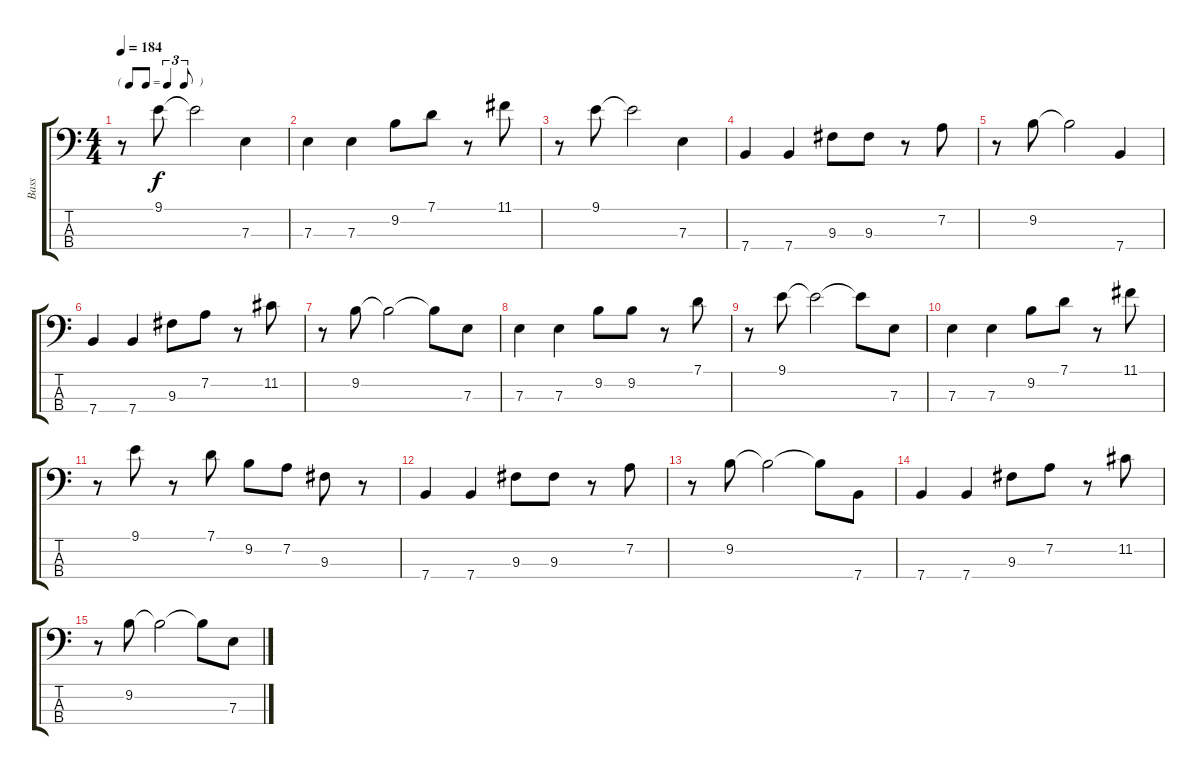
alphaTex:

\track ("Bass" "Bass") {instrument electricbassfinger}
\staff {score tabs}
\tuning (G2 D2 A1 E1) {hide}
\ts (4 4)
\tf triplet8th
\tempo 184
\clef f4
\ks c
r.8{dy f} 9.1.8 9.1{t}.2 7.3.4 |
7.3.4{volume 6} 7.3.4 9.2.8 7.1.8 r.8 11.1.8 |
r.8 9.1.8 9.1{t}.2 7.3.4 |
\section ("" "")
7.4.4{volume 5} 7.4.4 9.3.8 9.3.8 r.8 7.2.8 |
r.8 9.2.8 9.2{t}.2 7.4.4 |
7.4.4{volume 4} 7.4.4 9.3.8 7.2.8 r.8 11.2.8 |
r.8 9.2.8 9.2{t}.2 9.2{t}.8 7.3.8 |
7.3.4{volume 3} 7.3.4 9.2.8 9.2.8 r.8 7.1.8 |
r.8 9.1.8 9.1{t}.2 9.1{t}.8 7.3.8 |
7.3.4{volume 2} 7.3.4 9.2.8 7.1.8 r.8 11.1.8 |
r.8 9.1.8 r.8 7.1.8 9.2.8 7.2.8 9.3.8 r.8 |
\section ("" "")
7.4.4{volume 1} 7.4.4 9.3.8 9.3.8 r.8 7.2.8 |
r.8 9.2.8 9.2{t}.2 9.2{t}.8 7.4.8 |
7.4.4{volume 0} 7.4.4 9.3.8 7.2.8 r.8 11.2.8 |
r.8 9.2.8 9.2{t}.2 9.2{t}.8 7.3.8
